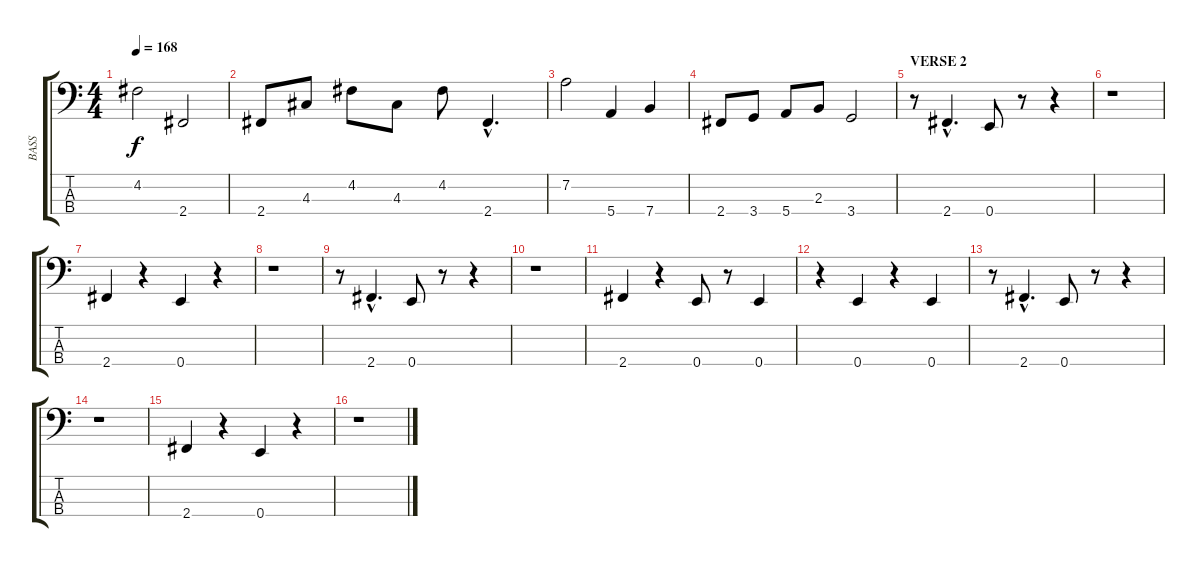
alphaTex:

\track ("BASS" "BASS") {instrument electricbassfinger}
\staff {score tabs}
\tuning (G2 D2 A1 E1) {hide}
\ts (4 4)
\tempo 168
\clef f4
\ks c
4.2.2{dy f} 2.4.2 |
2.4.8 4.3.8 4.2.8 4.3.8 4.2.8 2.4{hac}.4{d} |
7.2.2 5.4.4 7.4.4 |
2.4.8 3.4.8 5.4.8 2.3.8 3.4.2 |
\section ("" "VERSE 2")
r.8 2.4{hac}.4{d} 0.4.8 r.8 r.4 |
r.1 |
2.4.4 r.4 0.4.4 r.4 |
r.1 |
r.8 2.4{hac}.4{d} 0.4.8 r.8 r.4 |
r.1 |
2.4.4 r.4 0.4.8 r.8 0.4.4 |
r.4 0.4.4 r.4 0.4.4 |
r.8 2.4{hac}.4{d} 0.4.8 r.8 r.4 |
r.1 |
2.4.4 r.4 0.4.4 r.4 |
r.1
